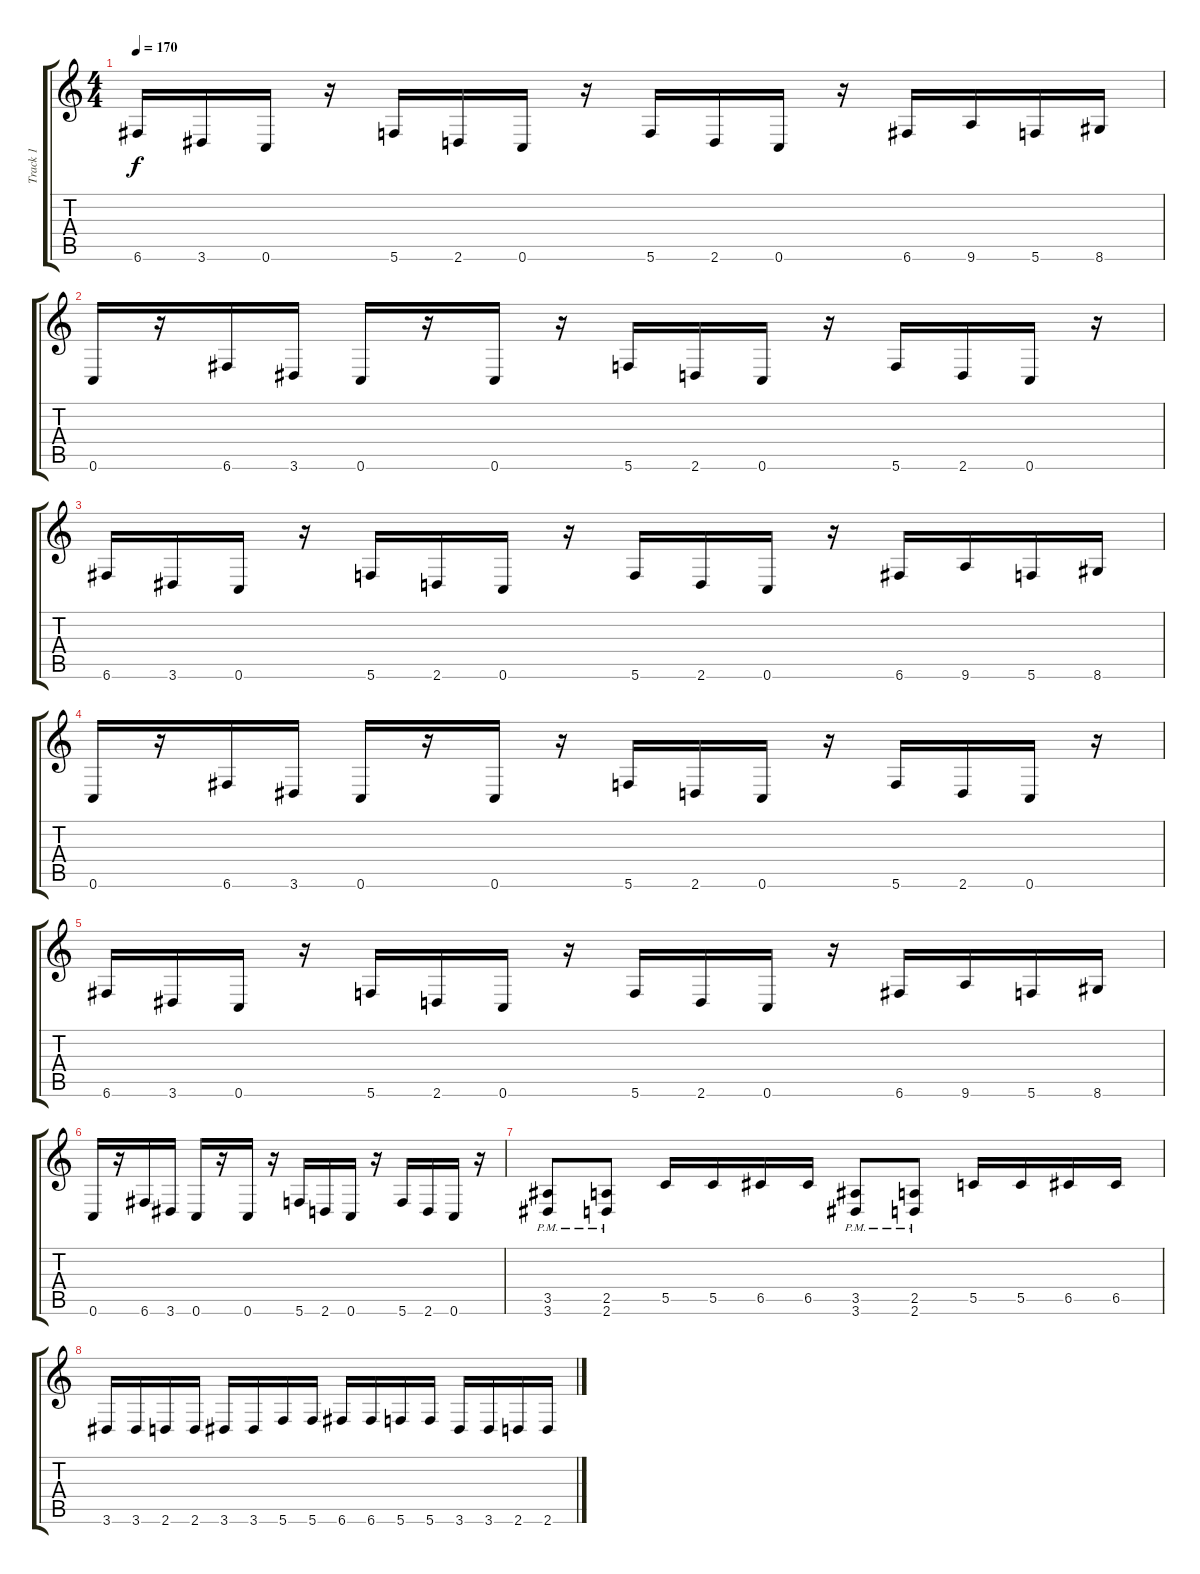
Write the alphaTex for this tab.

\track ("Track 1" "Track 1") {instrument distortionguitar}
\staff {score tabs}
\tuning (D4 A3 F3 C3 G2 C2) {hide}
\ts (4 4)
\tempo 170
\clef g2
\ks c
6.6.16{dy f} 3.6.16 0.6.16 r.16 5.6.16 2.6.16 0.6.16 r.16 5.6.16 2.6.16 0.6.16 r.16 6.6.16 9.6.16 5.6.16 8.6.16 |
0.6.16 r.16 6.6.16 3.6.16 0.6.16 r.16 0.6.16 r.16 5.6.16 2.6.16 0.6.16 r.16 5.6.16 2.6.16 0.6.16 r.16 |
6.6.16 3.6.16 0.6.16 r.16 5.6.16 2.6.16 0.6.16 r.16 5.6.16 2.6.16 0.6.16 r.16 6.6.16 9.6.16 5.6.16 8.6.16 |
0.6.16 r.16 6.6.16 3.6.16 0.6.16 r.16 0.6.16 r.16 5.6.16 2.6.16 0.6.16 r.16 5.6.16 2.6.16 0.6.16 r.16 |
6.6.16 3.6.16 0.6.16 r.16 5.6.16 2.6.16 0.6.16 r.16 5.6.16 2.6.16 0.6.16 r.16 6.6.16 9.6.16 5.6.16 8.6.16 |
0.6.16 r.16 6.6.16 3.6.16 0.6.16 r.16 0.6.16 r.16 5.6.16 2.6.16 0.6.16 r.16 5.6.16 2.6.16 0.6.16 r.16 |
(3.5{pm} 3.6{pm}).8 (2.5{pm} 2.6{pm}).8 5.5.16 5.5.16 6.5.16 6.5.16 (3.5{pm} 3.6{pm}).8 (2.5{pm} 2.6{pm}).8 5.5.16 5.5.16 6.5.16 6.5.16 |
3.6.16 3.6.16 2.6.16 2.6.16 3.6.16 3.6.16 5.6.16 5.6.16 6.6.16 6.6.16 5.6.16 5.6.16 3.6.16 3.6.16 2.6.16 2.6.16
